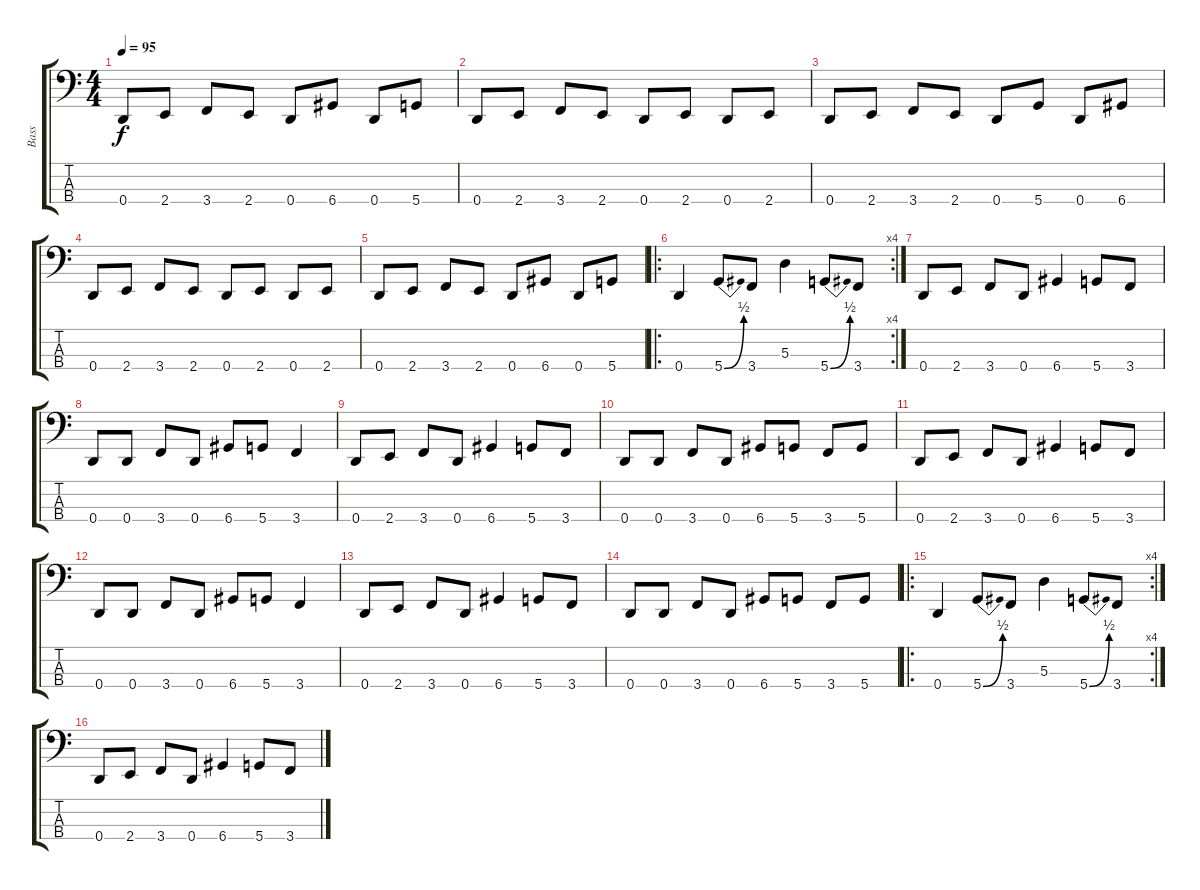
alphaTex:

\track ("Bass" "Bass") {instrument electricbassfinger}
\staff {score tabs}
\tuning (G2 D2 A1 D1) {hide}
\ts (4 4)
\tempo 95
\clef f4
\ks c
0.4.8{dy f} 2.4.8 3.4.8 2.4.8 0.4.8 6.4.8 0.4.8 5.4.8 |
0.4.8 2.4.8 3.4.8 2.4.8 0.4.8 2.4.8 0.4.8 2.4.8 |
0.4.8 2.4.8 3.4.8 2.4.8 0.4.8 5.4.8 0.4.8 6.4.8 |
0.4.8 2.4.8 3.4.8 2.4.8 0.4.8 2.4.8 0.4.8 2.4.8 |
0.4.8 2.4.8 3.4.8 2.4.8 0.4.8 6.4.8 0.4.8 5.4.8 |
\ro
\rc 4
0.4.4 5.4{be (bend 0 0 60 2)}.8 3.4.8 5.3.4 5.4{be (bend 0 0 60 2)}.8 3.4.8 |
0.4.8 2.4.8 3.4.8 0.4.8 6.4.4 5.4.8 3.4.8 |
0.4.8 0.4.8 3.4.8 0.4.8 6.4.8 5.4.8 3.4.4 |
0.4.8 2.4.8 3.4.8 0.4.8 6.4.4 5.4.8 3.4.8 |
0.4.8 0.4.8 3.4.8 0.4.8 6.4.8 5.4.8 3.4.8 5.4.8 |
0.4.8 2.4.8 3.4.8 0.4.8 6.4.4 5.4.8 3.4.8 |
0.4.8 0.4.8 3.4.8 0.4.8 6.4.8 5.4.8 3.4.4 |
0.4.8 2.4.8 3.4.8 0.4.8 6.4.4 5.4.8 3.4.8 |
0.4.8 0.4.8 3.4.8 0.4.8 6.4.8 5.4.8 3.4.8 5.4.8 |
\ro
\rc 4
0.4.4 5.4{be (bend 0 0 60 2)}.8 3.4.8 5.3.4 5.4{be (bend 0 0 60 2)}.8 3.4.8 |
0.4.8 2.4.8 3.4.8 0.4.8 6.4.4 5.4.8 3.4.8
